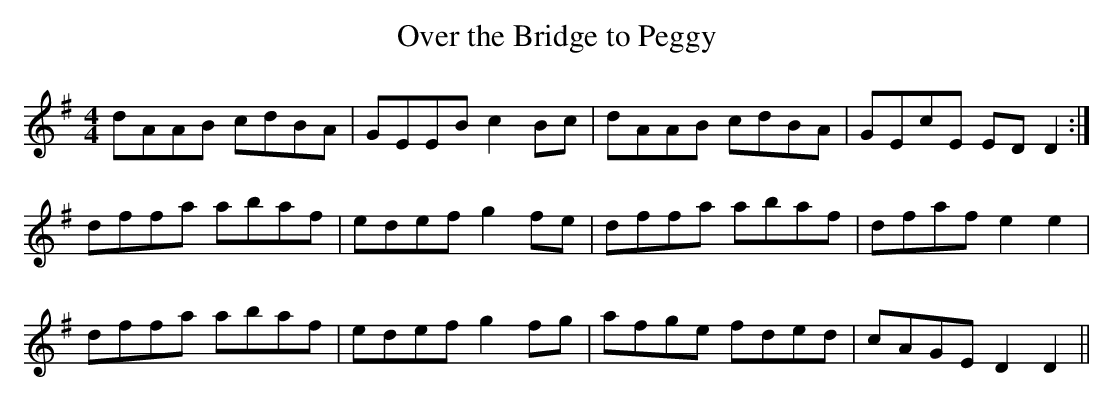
X:1
T: Over the Bridge to Peggy
L: 1/8
M: 4/4
K: Dmix
dAAB cdBA | GEEB c2 Bc | dAAB cdBA | GEcE ED D2 :|
dffa abaf | edef g2 fe | dffa abaf | dfaf e2 e2 |
dffa abaf | edef g2 fg | afge fded | cAGE D2 D2 ||
